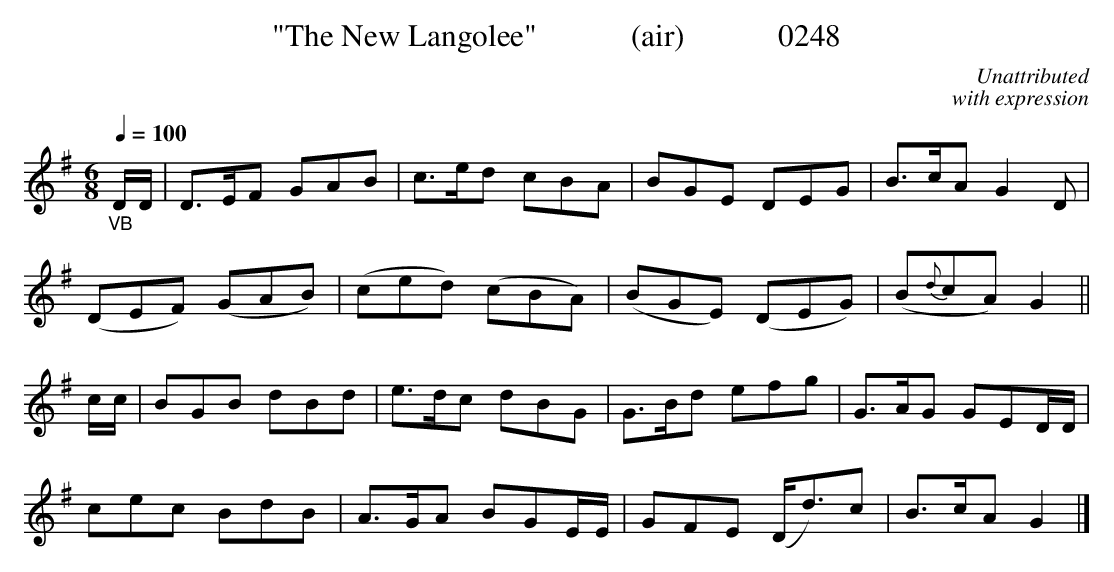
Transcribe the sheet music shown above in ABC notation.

X:1
T:"The New Langolee"            (air)            0248
C:Unattributed
C:with expression
Q:1/4=100
M:6/8
L:1/8
K:G
"_VB"D/2D/2|D3/2E/2F GAB|c3/2e/2d cBA|BGE DEG|B3/2c/2A G2D|
(DEF) (GAB)|(ced) (cBA)|(BGE) (DEG)|(B{d}cA) G2||
c/2c/2|BGB dBd|e3/2d/2c dBG|G3/2B/2d efg|G3/2A/2G GED/2D/2|
cec BdB|A3/2G/2A BGE/2E/2|GFE (D/2d3/2)c|B3/2c/2A G2|]
